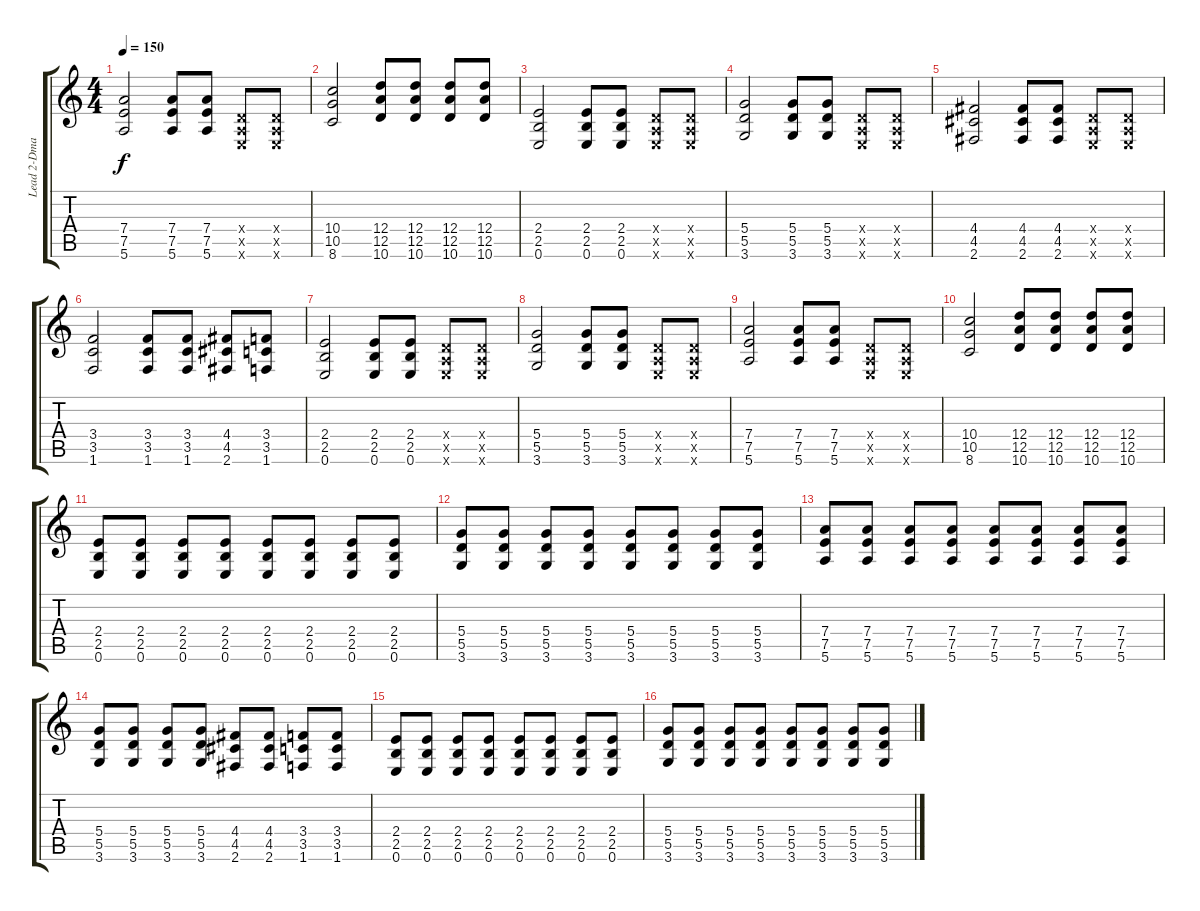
\track ("Lead 2-Dman" "Lead 2-Dma") {instrument overdrivenguitar}
\staff {score tabs}
\tuning (E4 B3 G3 D3 A2 E2) {hide}
\ts (4 4)
\tempo 150
\clef g2
\ks c
(7.4 7.5 5.6).2{dy f} (7.4 7.5 5.6).8 (7.4 7.5 5.6).8 (0.4{x} 0.5{x} 0.6{x}).8 (0.4{x} 0.5{x} 0.6{x}).8 |
(10.4 10.5 8.6).2 (12.4 12.5 10.6).8 (12.4 12.5 10.6).8 (12.4 12.5 10.6).8 (12.4 12.5 10.6).8 |
(2.4 2.5 0.6).2 (2.4 2.5 0.6).8 (2.4 2.5 0.6).8 (0.4{x} 0.5{x} 0.6{x}).8 (0.4{x} 0.5{x} 0.6{x}).8 |
(5.4 5.5 3.6).2 (5.4 5.5 3.6).8 (5.4 5.5 3.6).8 (0.4{x} 0.5{x} 0.6{x}).8 (0.4{x} 0.5{x} 0.6{x}).8 |
(4.4 4.5 2.6).2 (4.4 4.5 2.6).8 (4.4 4.5 2.6).8 (0.4{x} 0.5{x} 0.6{x}).8 (0.4{x} 0.5{x} 0.6{x}).8 |
(3.4 3.5 1.6).2 (3.4 3.5 1.6).8 (3.4 3.5 1.6).8 (4.4 4.5 2.6).8 (3.4 3.5 1.6).8 |
(2.4 2.5 0.6).2 (2.4 2.5 0.6).8 (2.4 2.5 0.6).8 (0.4{x} 0.5{x} 0.6{x}).8 (0.4{x} 0.5{x} 0.6{x}).8 |
(5.4 5.5 3.6).2 (5.4 5.5 3.6).8 (5.4 5.5 3.6).8 (0.4{x} 0.5{x} 0.6{x}).8 (0.4{x} 0.5{x} 0.6{x}).8 |
(7.4 7.5 5.6).2 (7.4 7.5 5.6).8 (7.4 7.5 5.6).8 (0.4{x} 0.5{x} 0.6{x}).8 (0.4{x} 0.5{x} 0.6{x}).8 |
(10.4 10.5 8.6).2 (12.4 12.5 10.6).8 (12.4 12.5 10.6).8 (12.4 12.5 10.6).8 (12.4 12.5 10.6).8 |
(2.4 2.5 0.6).8{instrument electricguitarmuted} (2.4 2.5 0.6).8 (2.4 2.5 0.6).8 (2.4 2.5 0.6).8 (2.4 2.5 0.6).8 (2.4 2.5 0.6).8 (2.4 2.5 0.6).8 (2.4 2.5 0.6).8 |
(5.4 5.5 3.6).8 (5.4 5.5 3.6).8 (5.4 5.5 3.6).8 (5.4 5.5 3.6).8 (5.4 5.5 3.6).8 (5.4 5.5 3.6).8 (5.4 5.5 3.6).8 (5.4 5.5 3.6).8 |
(7.4 7.5 5.6).8 (7.4 7.5 5.6).8 (7.4 7.5 5.6).8 (7.4 7.5 5.6).8 (7.4 7.5 5.6).8 (7.4 7.5 5.6).8 (7.4 7.5 5.6).8 (7.4 7.5 5.6).8 |
(5.4 5.5 3.6).8 (5.4 5.5 3.6).8 (5.4 5.5 3.6).8 (5.4 5.5 3.6).8 (4.4 4.5 2.6).8 (4.4 4.5 2.6).8 (3.4 3.5 1.6).8 (3.4 3.5 1.6).8 |
(2.4 2.5 0.6).8 (2.4 2.5 0.6).8 (2.4 2.5 0.6).8 (2.4 2.5 0.6).8 (2.4 2.5 0.6).8 (2.4 2.5 0.6).8 (2.4 2.5 0.6).8 (2.4 2.5 0.6).8 |
(5.4 5.5 3.6).8 (5.4 5.5 3.6).8 (5.4 5.5 3.6).8 (5.4 5.5 3.6).8 (5.4 5.5 3.6).8 (5.4 5.5 3.6).8 (5.4 5.5 3.6).8 (5.4 5.5 3.6).8
